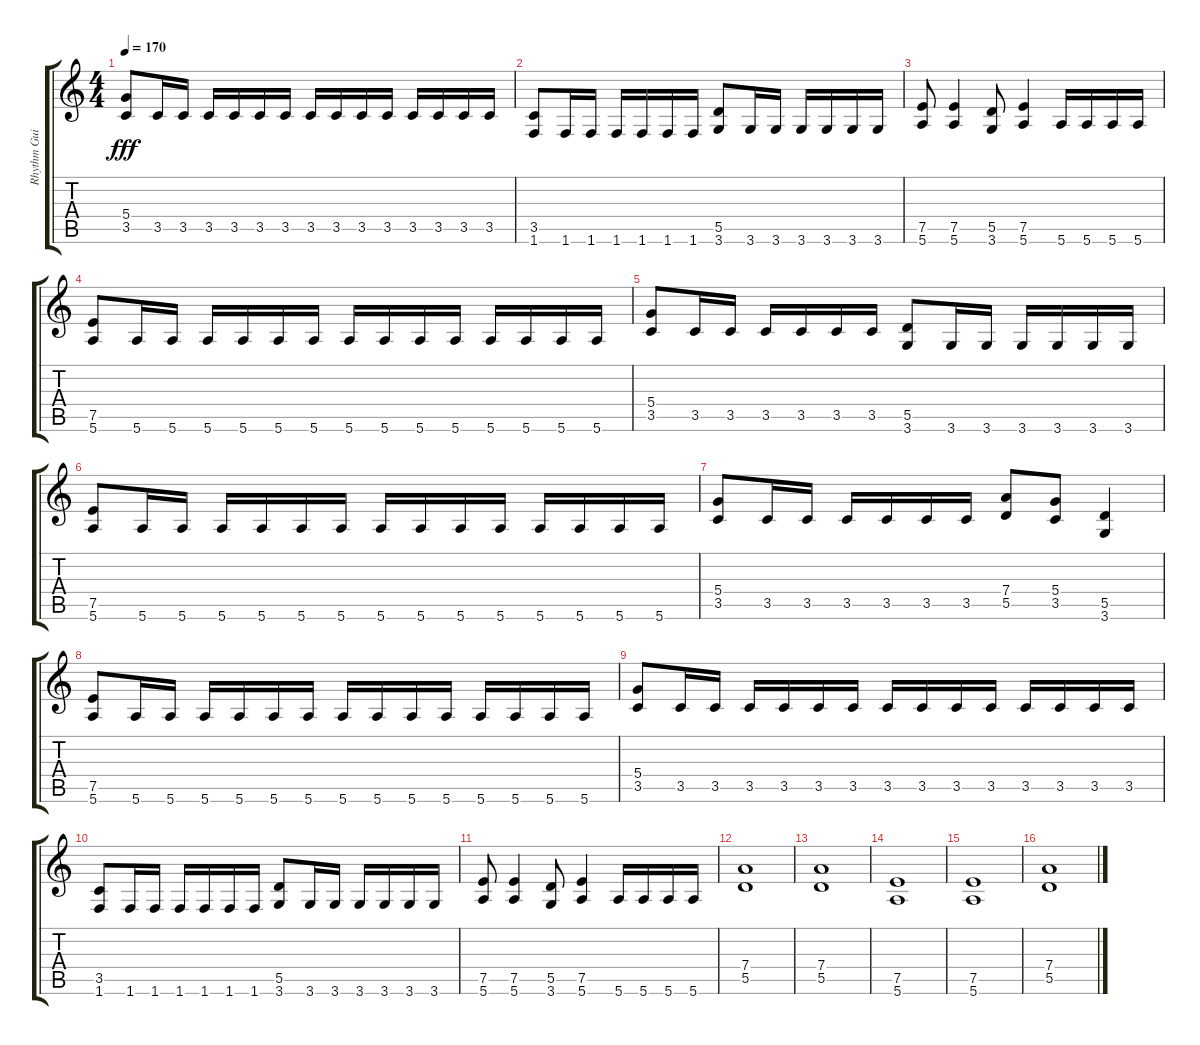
\track ("Rhythm Guitar " "Rhythm Gui") {instrument distortionguitar}
\staff {score tabs}
\tuning (E4 B3 G3 D3 A2 E2) {hide}
\ts (4 4)
\tempo 170
\clef g2
\ks c
(5.4 3.5).8{dy fff} 3.5.16 3.5.16 3.5.16 3.5.16 3.5.16 3.5.16 3.5.16 3.5.16 3.5.16 3.5.16 3.5.16 3.5.16 3.5.16 3.5.16 |
(3.5 1.6).8 1.6.16 1.6.16 1.6.16 1.6.16 1.6.16 1.6.16 (5.5 3.6).8 3.6.16 3.6.16 3.6.16 3.6.16 3.6.16 3.6.16 |
(7.5 5.6).8 (7.5 5.6).4 (5.5 3.6).8 (7.5 5.6).4 5.6.16 5.6.16 5.6.16 5.6.16 |
(7.5 5.6).8 5.6.16 5.6.16 5.6.16 5.6.16 5.6.16 5.6.16 5.6.16 5.6.16 5.6.16 5.6.16 5.6.16 5.6.16 5.6.16 5.6.16 |
(5.4 3.5).8 3.5.16 3.5.16 3.5.16 3.5.16 3.5.16 3.5.16 (5.5 3.6).8 3.6.16 3.6.16 3.6.16 3.6.16 3.6.16 3.6.16 |
(7.5 5.6).8 5.6.16 5.6.16 5.6.16 5.6.16 5.6.16 5.6.16 5.6.16 5.6.16 5.6.16 5.6.16 5.6.16 5.6.16 5.6.16 5.6.16 |
(5.4 3.5).8 3.5.16 3.5.16 3.5.16 3.5.16 3.5.16 3.5.16 (7.4 5.5).8 (5.4 3.5).8 (5.5 3.6).4 |
(7.5 5.6).8 5.6.16 5.6.16 5.6.16 5.6.16 5.6.16 5.6.16 5.6.16 5.6.16 5.6.16 5.6.16 5.6.16 5.6.16 5.6.16 5.6.16 |
(5.4 3.5).8 3.5.16 3.5.16 3.5.16 3.5.16 3.5.16 3.5.16 3.5.16 3.5.16 3.5.16 3.5.16 3.5.16 3.5.16 3.5.16 3.5.16 |
(3.5 1.6).8 1.6.16 1.6.16 1.6.16 1.6.16 1.6.16 1.6.16 (5.5 3.6).8 3.6.16 3.6.16 3.6.16 3.6.16 3.6.16 3.6.16 |
(7.5 5.6).8 (7.5 5.6).4 (5.5 3.6).8 (7.5 5.6).4 5.6.16 5.6.16 5.6.16 5.6.16 |
(7.4 5.5).1 |
(7.4 5.5).1 |
(7.5 5.6).1 |
(7.5 5.6).1 |
(7.4 5.5).1
